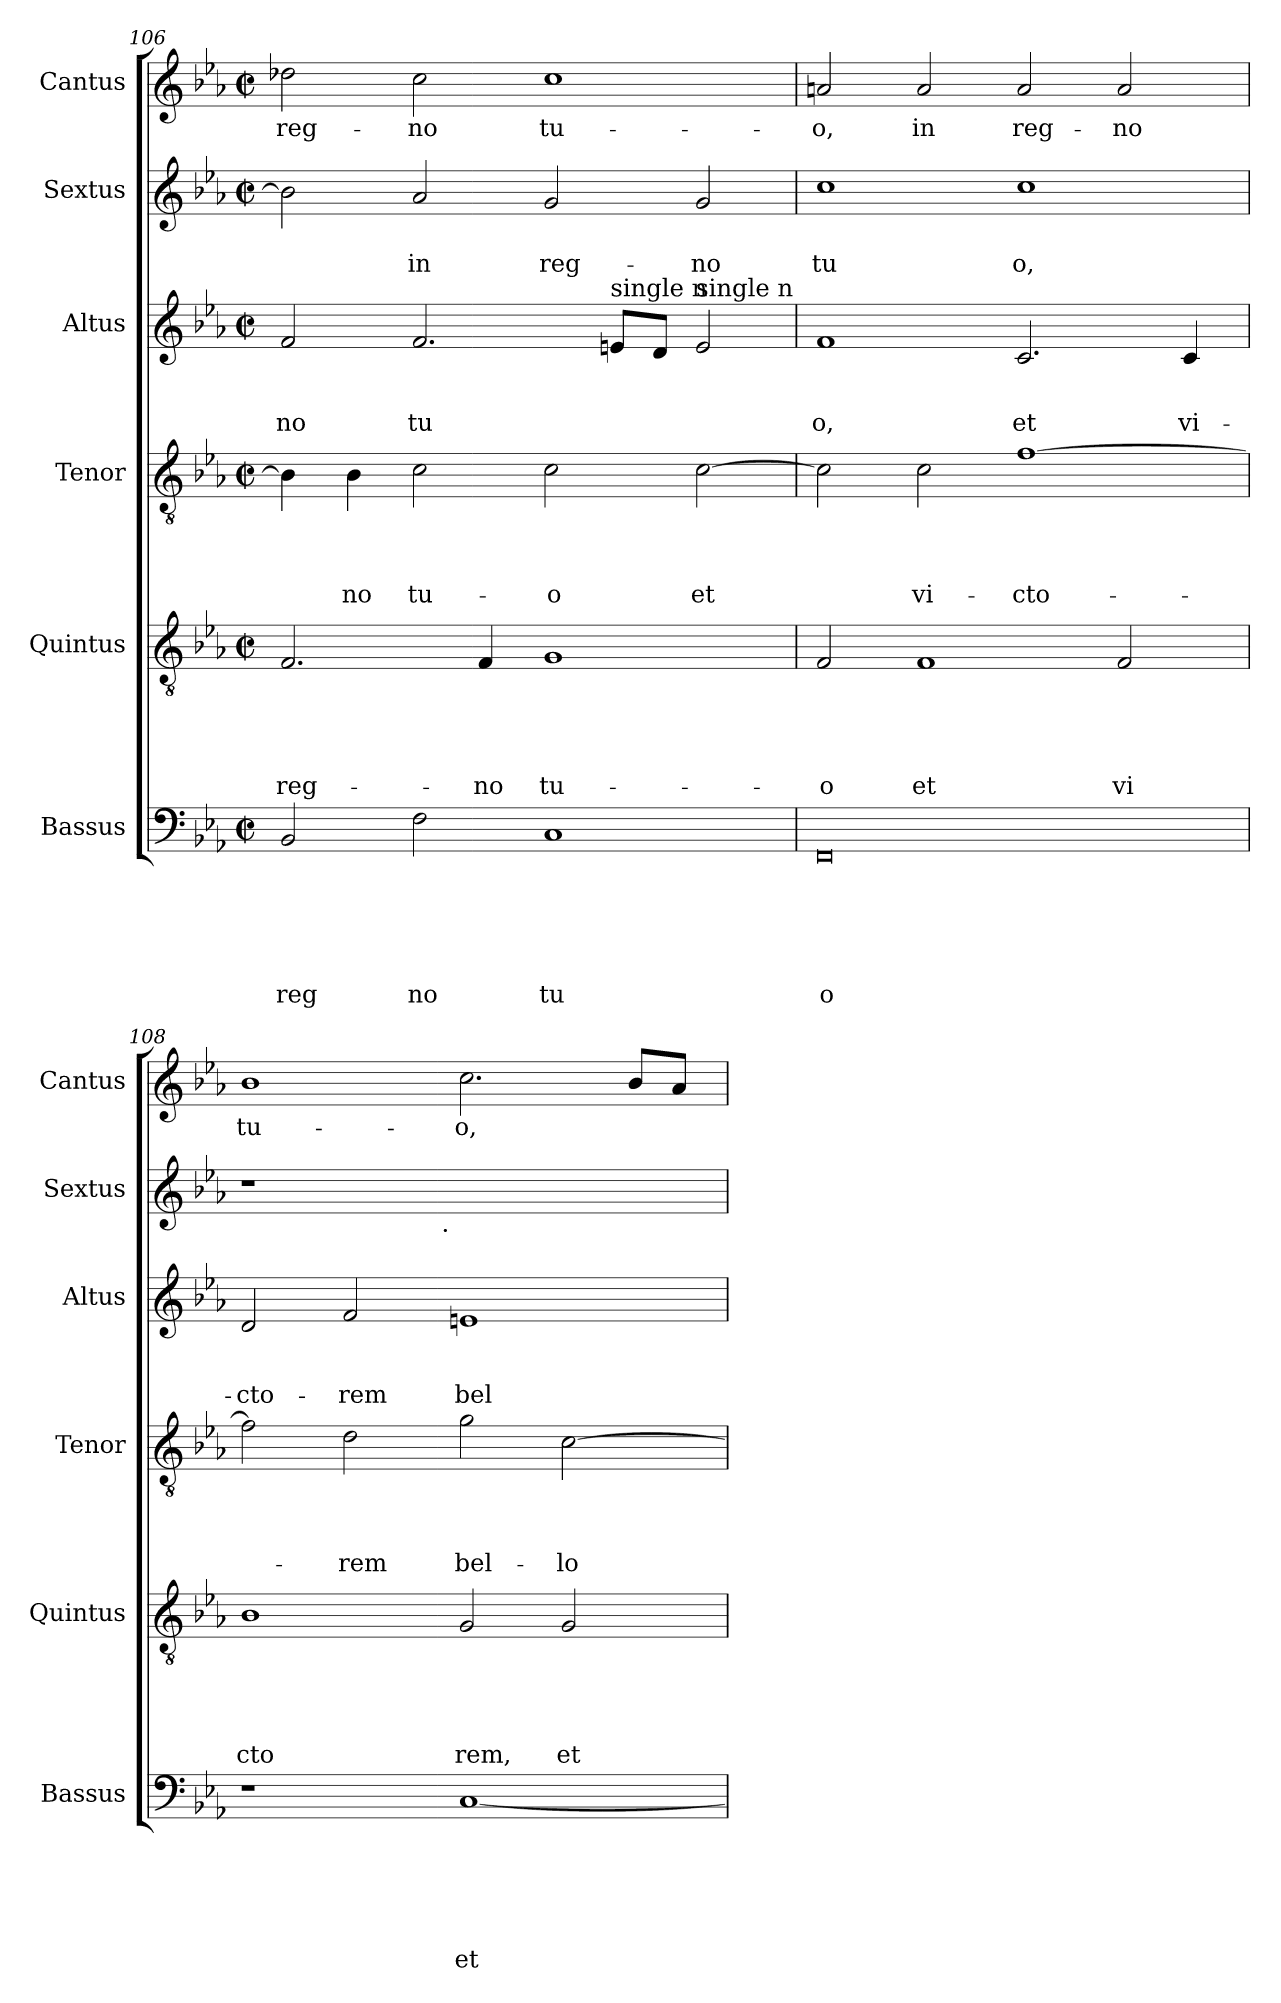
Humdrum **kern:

**kern	**text	**text	**text	**text	**text	**text	**kern	**text	**text	**text	**text	**text	**kern	**text	**text	**text	**text	**kern	**text	**text	**text	**kern	**text	**text	**kern	**text
*part6	*part6	*part6	*part6	*part6	*part6	*part6	*part5	*part5	*part5	*part5	*part5	*part5	*part4	*part4	*part4	*part4	*part4	*part3	*part3	*part3	*part3	*part2	*part2	*part2	*part1	*part1
*staff6	*staff6	*staff6	*staff6	*staff6	*staff6	*staff6	*staff5	*staff5	*staff5	*staff5	*staff5	*staff5	*staff4	*staff4	*staff4	*staff4	*staff4	*staff3	*staff3	*staff3	*staff3	*staff2	*staff2	*staff2	*staff1	*staff1
*I"Bassus	*	*	*	*	*	*	*I"Quintus	*	*	*	*	*	*I"Tenor	*	*	*	*	*I"Altus	*	*	*	*I"Sextus	*	*	*I"Cantus	*
*I'Bassus	*	*	*	*	*	*	*I'Quintus	*	*	*	*	*	*I'Tenor	*	*	*	*	*I'Altus	*	*	*	*I'Sextus	*	*	*I'Cantus	*
*clefF4	*	*	*	*	*	*	*clefGv2	*	*	*	*	*	*clefGv2	*	*	*	*	*clefG2	*	*	*	*clefG2	*	*	*clefG2	*
*k[b-e-a-]	*	*	*	*	*	*	*k[b-e-a-]	*	*	*	*	*	*k[b-e-a-]	*	*	*	*	*k[b-e-a-]	*	*	*	*k[b-e-a-]	*	*	*k[b-e-a-]	*
*E-:	*	*	*	*	*	*	*E-:	*	*	*	*	*	*E-:	*	*	*	*	*E-:	*	*	*	*E-:	*	*	*E-:	*
*M2/2	*	*	*	*	*	*	*M2/2	*	*	*	*	*	*M2/2	*	*	*	*	*M2/2	*	*	*	*M2/2	*	*	*M2/2	*
*met(c|)	*	*	*	*	*	*	*met(c|)	*	*	*	*	*	*met(c|)	*	*	*	*	*met(c|)	*	*	*	*met(c|)	*	*	*met(c|)	*
=106	=106	=106	=106	=106	=106	=106	=106	=106	=106	=106	=106	=106	=106	=106	=106	=106	=106	=106	=106	=106	=106	=106	=106	=106	=106	=106
!	!	!	!	!	!	!LO:LY:b	!	!	!	!	!	!LO:LY:b	!	!	!	!	!	!	!	!	!LO:LY:b	!	!	!	!	!LO:LY:b
2BB-/	.	.	.	.	.	reg	2.F/	.	.	.	.	reg-	4B-\]	.	.	.	.	2f/	.	.	no	2b-\]	.	.	2dd-X\	reg-
!	!	!	!	!	!	!	!	!	!	!	!	!	!	!	!	!	!LO:LY:b	!	!	!	!	!	!	!	!	!
.	.	.	.	.	.	.	.	.	.	.	.	.	4B-\	.	.	.	-no	.	.	.	.	.	.	.	.	.
!	!	!	!	!	!	!LO:LY:b	!	!	!	!	!	!	!	!	!	!	!LO:LY:b	!	!	!	!LO:LY:b	!	!	!LO:LY:b	!	!LO:LY:b
2F\	.	.	.	.	.	no	.	.	.	.	.	.	2c\	.	.	.	tu-	2.f/	.	.	tu	2a-/	.	in	2cc\	-no
!	!	!	!	!	!	!	!	!	!	!	!	!LO:LY:b	!	!	!	!	!	!	!	!	!	!	!	!	!	!
.	.	.	.	.	.	.	4F/	.	.	.	.	-no	.	.	.	.	.	.	.	.	.	.	.	.	.	.
!	!	!	!	!	!	!LO:LY:b	!	!	!	!	!	!LO:LY:b	!	!	!	!	!LO:LY:b	!	!	!	!	!	!	!LO:LY:b	!	!LO:LY:b
1C	.	.	.	.	.	tu	1G	.	.	.	.	tu-	2c\	.	.	.	-o	.	.	.	.	2g/	.	reg-	1cc	tu-
!	!	!	!	!	!	!	!	!	!	!	!	!	!	!	!	!	!	!LO:TX:a:t=single n	!	!	!	!	!	!	!	!
.	.	.	.	.	.	.	.	.	.	.	.	.	.	.	.	.	.	8e/L	.	.	.	.	.	.	.	.
.	.	.	.	.	.	.	.	.	.	.	.	.	.	.	.	.	.	8d/J	.	.	.	.	.	.	.	.
!	!	!	!	!	!	!	!	!	!	!	!	!	!	!	!	!	!	!LO:TX:a:t=single n	!	!	!	!	!	!	!	!
!	!	!	!	!	!	!	!	!	!	!	!	!	!	!	!	!	!LO:LY:b	!	!	!	!	!	!	!LO:LY:b	!	!
.	.	.	.	.	.	.	.	.	.	.	.	.	[<2c\	.	.	.	et	2e/	.	.	.	2g/	.	-no	.	.
!!LO:LB:g=z
=107	=107	=107	=107	=107	=107	=107	=107	=107	=107	=107	=107	=107	=107	=107	=107	=107	=107	=107	=107	=107	=107	=107	=107	=107	=107	=107
!	!	!	!	!	!	!LO:LY:b	!	!	!	!	!	!LO:LY:b	!	!	!	!	!	!	!	!	!LO:LY:b	!	!	!LO:LY:b	!	!LO:LY:b
0FF	.	.	.	.	.	o	2F/	.	.	.	.	-o	2c\]	.	.	.	.	1f	.	.	o,	1cc	.	tu	2an/	-o,
!	!	!	!	!	!	!	!	!	!	!	!	!LO:LY:b	!	!	!	!	!LO:LY:b	!	!	!	!	!	!	!	!	!LO:LY:b
.	.	.	.	.	.	.	1F	.	.	.	.	et	2c\	.	.	.	vi-	.	.	.	.	.	.	.	2a/	in
!	!	!	!	!	!	!	!	!	!	!	!	!	!	!	!	!	!LO:LY:b	!	!	!	!LO:LY:b	!	!	!LO:LY:b	!	!LO:LY:b
.	.	.	.	.	.	.	.	.	.	.	.	.	[>1f	.	.	.	-cto-	2.c/	.	.	et	1cc	.	o,	2a/	reg-
!	!	!	!	!	!	!	!	!	!	!	!	!LO:LY:b	!	!	!	!	!	!	!	!	!	!	!	!	!	!LO:LY:b
.	.	.	.	.	.	.	2F/	.	.	.	.	vi	.	.	.	.	.	.	.	.	.	.	.	.	2a/	-no
!	!	!	!	!	!	!	!	!	!	!	!	!	!	!	!	!	!	!	!	!	!LO:LY:b	!	!	!	!	!
.	.	.	.	.	.	.	.	.	.	.	.	.	.	.	.	.	.	4c/	.	.	vi-	.	.	.	.	.
=108	=108	=108	=108	=108	=108	=108	=108	=108	=108	=108	=108	=108	=108	=108	=108	=108	=108	=108	=108	=108	=108	=108	=108	=108	=108	=108
!	!	!	!	!	!	!	!	!	!	!	!	!LO:LY:b	!	!	!	!	!	!	!	!	!LO:LY:b	!	!	!	!	!LO:LY:b
*	*	*	*	*	*	*	*	*	*	*	*	*	*	*	*	*	*	*	*	*	*	*^	*	*	*	*
1r	.	.	.	.	.	.	1B-	.	.	.	.	cto	2f\]	.	.	.	.	2d/	.	.	-cto-	1r	2ryy	.	.	1b-	tu-
!	!	!	!	!	!	!	!	!	!	!	!	!	!	!	!	!	!LO:LY:b	!	!	!	!LO:LY:b	!	!	!	!	!	!
.	.	.	.	.	.	.	.	.	.	.	.	.	2d\	.	.	.	-rem	2f/	.	.	-rem	.	4...ryy	.	.	.	.
!	!	!	!	!	!	!	!	!	!	!	!	!	!	!	!	!	!	!	!	!	!	!	!LO:TX:b:t=.	!	!	!	!
.	.	.	.	.	.	.	.	.	.	.	.	.	.	.	.	.	.	.	.	.	.	.	1ryy	.	.	.	.
!	!	!	!	!	!	!LO:LY:b	!	!	!	!	!	!LO:LY:b	!	!	!	!	!LO:LY:b	!	!	!	!LO:LY:b	!	!	!	!	!	!LO:LY:b
[<1C	.	.	.	.	.	et	2G/	.	.	.	.	rem,	2g\	.	.	.	bel-	1en	.	.	bel-	1ryy	.	.	.	2.cc\	-o,
!	!	!	!	!	!	!	!	!	!	!	!	!LO:LY:b	!	!	!	!	!LO:LY:b	!	!	!	!	!	!	!	!	!	!
.	.	.	.	.	.	.	2G/	.	.	.	.	et	[>2c\	.	.	.	-lo-	.	.	.	.	.	.	.	.	.	.
.	.	.	.	.	.	.	.	.	.	.	.	.	.	.	.	.	.	.	.	.	.	.	.	.	.	8b-/L	.
.	.	.	.	.	.	.	.	.	.	.	.	.	.	.	.	.	.	.	.	.	.	.	.	.	.	8a-/J	.
.	.	.	.	.	.	.	.	.	.	.	.	.	.	.	.	.	.	.	.	.	.	.	32ryy	.	.	.	.
*	*	*	*	*	*	*	*	*	*	*	*	*	*	*	*	*	*	*	*	*	*	*v	*v	*	*	*	*
=	=	=	=	=	=	=	=	=	=	=	=	=	=	=	=	=	=	=	=	=	=	=	=	=	=	=
*-	*-	*-	*-	*-	*-	*-	*-	*-	*-	*-	*-	*-	*-	*-	*-	*-	*-	*-	*-	*-	*-	*-	*-	*-	*-	*-
